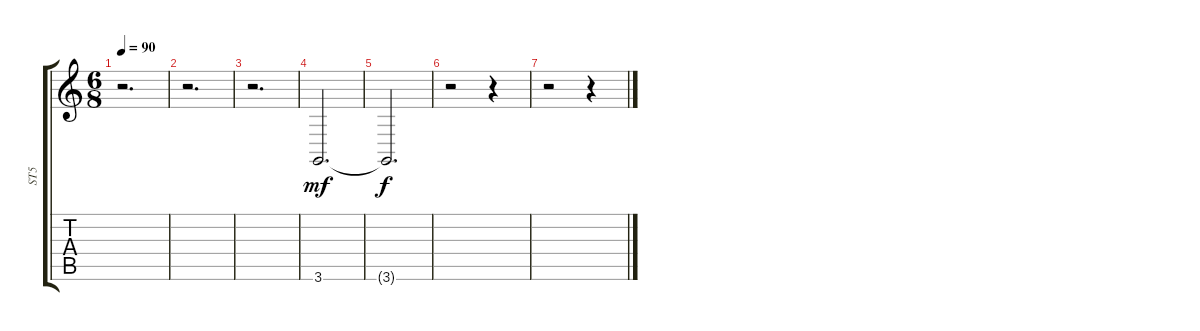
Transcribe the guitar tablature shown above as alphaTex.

\track ("ST5" "ST5") {instrument stringensemble1}
\staff {score tabs}
\tuning (E4 B3 G3 D3 A2 E2) {hide}
\ts (6 8)
\tempo 90
\clef g2
\ks c
r.2{d dy f} |
r.2{d} |
r.2{d} |
3.6.2{d dy mf} |
3.6{t}.2{d dy f} |
r.2 r.4 |
r.2 r.4
